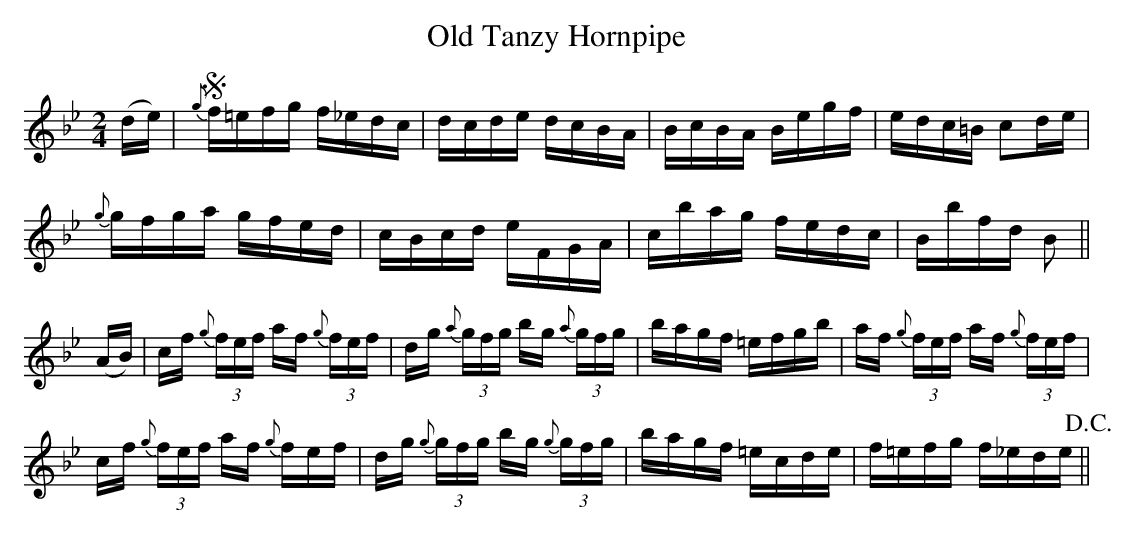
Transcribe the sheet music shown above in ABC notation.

X:1
T:Old Tanzy Hornpipe
M:2/4
L:1/8
K:Bb
(d/e/)|{g}Sf/=e/f/g/ f/_e/d/c/|d/c/d/e/ d/c/B/A/|B/c/B/A/ B/e/g/f/|e/d/c/=B/ cd/e/|
{g}g/f/g/a/ g/f/e/d/|c/B/c/d/ e/F/G/A/|c/b/a/g/ f/e/d/c/|B/b/f/d/ B||
(A/B/)|c/f/ {g}(3f/e/f/ a/f/ {g}(3f/e/f/|d/g/ {a}(3g/f/g/ b/g/ {a}(3g/f/g/|b/a/g/f/ =e/f/g/b/|a/f/ {g}(3f/e/f/ a/f/ {g}(3f/e/f/|
c/f/ {g}(3f/e/f/ a/f/ {g}f/e/f/ |d/g/ {g}(3g/f/g/ b/g/ {g}(3g/f/g/|b/a/g/f/ =e/c/d/e/|f/=e/f/g/ f/_e/d/e/!D.C.!||
